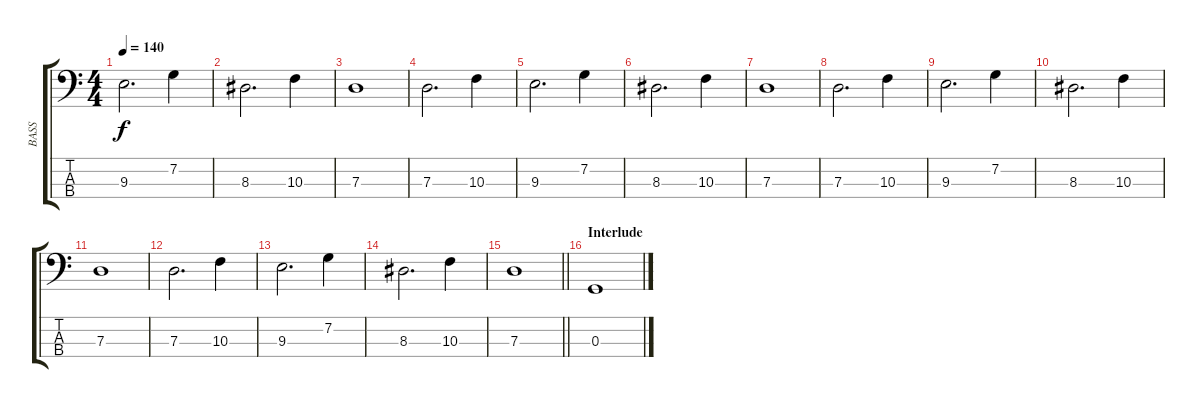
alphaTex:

\track ("BASS" "BASS") {instrument electricbasspick}
\staff {score tabs}
\tuning (F2 C2 G1 D1) {hide}
\ts (4 4)
\tempo 140
\clef f4
\ks c
9.3.2{d dy f} 7.2.4 |
8.3.2{d} 10.3.4 |
7.3.1 |
7.3.2{d} 10.3.4 |
9.3.2{d} 7.2.4 |
8.3.2{d} 10.3.4 |
7.3.1 |
7.3.2{d} 10.3.4 |
9.3.2{d} 7.2.4 |
8.3.2{d} 10.3.4 |
7.3.1 |
7.3.2{d} 10.3.4 |
9.3.2{d} 7.2.4 |
8.3.2{d} 10.3.4 |
\barLineRight lightlight
7.3.1 |
\section ("" "Interlude")
0.3.1
